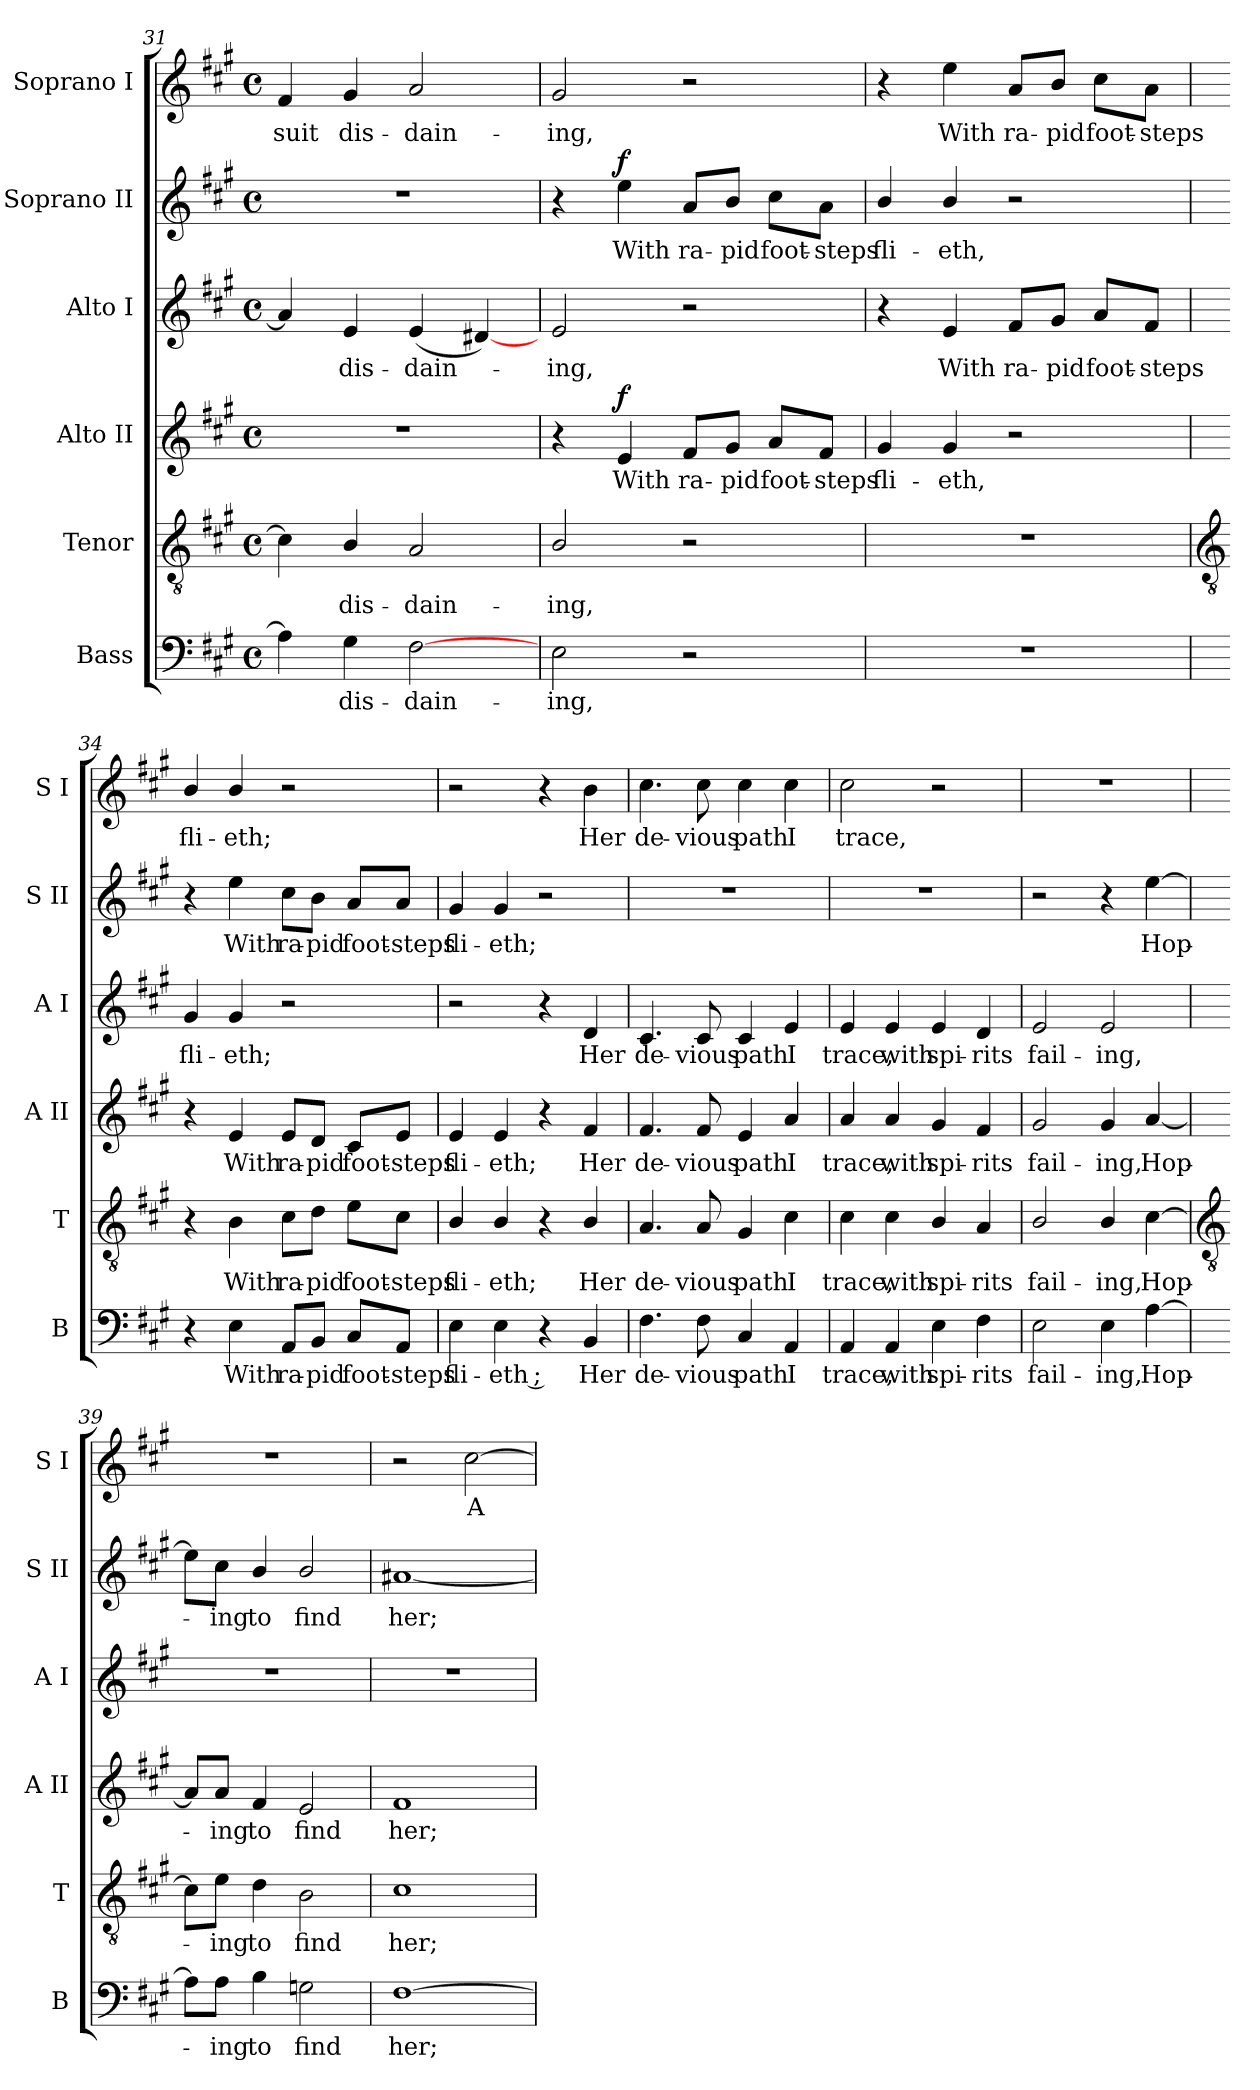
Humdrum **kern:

**kern	**text	**kern	**text	**kern	**text	**dynam	**kern	**text	**kern	**text	**dynam	**kern	**text
*part6	*part6	*part5	*part5	*part4	*part4	*part4	*part3	*part3	*part2	*part2	*part2	*part1	*part1
*staff6	*staff6	*staff5	*staff5	*staff4	*staff4	*staff4	*staff3	*staff3	*staff2	*staff2	*staff2	*staff1	*staff1
*I"Bass	*	*I"Tenor	*	*I"Alto II	*	*	*I"Alto I	*	*I"Soprano II	*	*	*I"Soprano I	*
*I'B	*	*I'T	*	*I'A II	*	*	*I'A I	*	*I'S II	*	*	*I'S I	*
*clefF4	*	*clefGv2	*	*clefG2	*	*	*clefG2	*	*clefG2	*	*	*clefG2	*
*k[f#c#g#]	*	*k[f#c#g#]	*	*k[f#c#g#]	*	*	*k[f#c#g#]	*	*k[f#c#g#]	*	*	*k[f#c#g#]	*
*A:	*	*A:	*	*A:	*	*	*A:	*	*A:	*	*	*A:	*
*M4/4	*	*M4/4	*	*M4/4	*	*	*M4/4	*	*M4/4	*	*	*M4/4	*
*met(c)	*	*met(c)	*	*met(c)	*	*	*met(c)	*	*met(c)	*	*	*met(c)	*
=31	=31	=31	=31	=31	=31	=31	=31	=31	=31	=31	=31	=31	=31
!	!	!	!	!	!	!	!	!	!	!	!	!	!LO:LY:b
4A]	.	4c#]	.	1r	.	.	4a]	.	1r	.	.	4f#	suit
!	!LO:LY:b	!	!LO:LY:b	!	!	!	!	!LO:LY:b	!	!	!	!	!LO:LY:b
4G#	dis-	4B/	dis-	.	.	.	4e	dis-	.	.	.	4g#	dis-
!	!LO:LY:b	!	!LO:LY:b	!	!	!	!	!LO:LY:b	!	!	!	!	!LO:LY:b
[2F#	-dain-	2A	-dain-	.	.	.	(<4e	-dain-	.	.	.	2a	-dain-
.	.	.	.	.	.	.	[4d#X)	.	.	.	.	.	.
=32	=32	=32	=32	=32	=32	=32	=32	=32	=32	=32	=32	=32	=32
!	!LO:LY:b	!	!LO:LY:b	!	!	!	!	!LO:LY:b	!	!	!	!	!LO:LY:b
2E	-ing,	2B/	-ing,	4r	.	.	2e	ing,	4r	.	.	2g#	-ing,
!	!	!	!	!	!LO:LY:b	!LO:DY:b	!	!	!	!LO:LY:b	!LO:DY:b	!	!
.	.	.	.	4e	With	f	.	.	4ee	With	f	.	.
!	!	!	!	!	!LO:LY:b	!	!	!	!	!LO:LY:b	!	!	!
2r	.	2r	.	8f#/L	ra-	.	2r	.	8a/L	ra-	.	2r	.
!	!	!	!	!	!LO:LY:b	!	!	!	!	!LO:LY:b	!	!	!
.	.	.	.	8g#/J	-pid	.	.	.	8b/J	-pid	.	.	.
!	!	!	!	!	!LO:LY:b	!	!	!	!	!LO:LY:b	!	!	!
.	.	.	.	8a/L	foot-	.	.	.	8cc#\L	foot-	.	.	.
!	!	!	!	!	!LO:LY:b	!	!	!	!	!LO:LY:b	!	!	!
.	.	.	.	8f#/J	-steps	.	.	.	8a\J	-steps	.	.	.
=33	=33	=33	=33	=33	=33	=33	=33	=33	=33	=33	=33	=33	=33
!	!	!	!	!	!LO:LY:b	!	!	!	!	!LO:LY:b	!	!	!
1r	.	1r	.	4g#	fli-	.	4r	.	4b/	fli-	.	4r	.
!	!	!	!	!	!LO:LY:b	!	!	!LO:LY:b	!	!LO:LY:b	!	!	!LO:LY:b
.	.	.	.	4g#	-eth,	.	4e	With	4b/	-eth,	.	4ee	With
!	!	!	!	!	!	!	!	!LO:LY:b	!	!	!	!	!LO:LY:b
.	.	.	.	2r	.	.	8f#/L	ra-	2r	.	.	8a/L	ra-
!	!	!	!	!	!	!	!	!LO:LY:b	!	!	!	!	!LO:LY:b
.	.	.	.	.	.	.	8g#/J	-pid	.	.	.	8b/J	-pid
!	!	!	!	!	!	!	!	!LO:LY:b	!	!	!	!	!LO:LY:b
.	.	.	.	.	.	.	8a/L	foot-	.	.	.	8cc#\L	foot-
!	!	!	!	!	!	!	!	!LO:LY:b	!	!	!	!	!LO:LY:b
.	.	.	.	.	.	.	8f#/J	-steps	.	.	.	8a\J	-steps
!!LO:LB:g=z
=34	=34	=34	=34	=34	=34	=34	=34	=34	=34	=34	=34	=34	=34
*	*	*clefGv2	*	*	*	*	*	*	*	*	*	*	*
!	!	!	!	!	!	!	!	!LO:LY:b	!	!	!	!	!LO:LY:b
4r	.	4r	.	4r	.	.	4g#	fli-	4r	.	.	4b/	fli-
!	!LO:LY:b	!	!LO:LY:b	!	!LO:LY:b	!	!	!LO:LY:b	!	!LO:LY:b	!	!	!LO:LY:b
4E	With	4B	With	4e	With	.	4g#	-eth;	4ee	With	.	4b/	-eth;
!	!LO:LY:b	!	!LO:LY:b	!	!LO:LY:b	!	!	!	!	!LO:LY:b	!	!	!
8AA/L	ra-	8c#\L	ra-	8e/L	ra-	.	2r	.	8cc#\L	ra-	.	2r	.
!	!LO:LY:b	!	!LO:LY:b	!	!LO:LY:b	!	!	!	!	!LO:LY:b	!	!	!
8BB/J	-pid	8d\J	-pid	8d/J	-pid	.	.	.	8b\J	-pid	.	.	.
!	!LO:LY:b	!	!LO:LY:b	!	!LO:LY:b	!	!	!	!	!LO:LY:b	!	!	!
8C#/L	foot-	8e\L	foot-	8c#/L	foot-	.	.	.	8a/L	foot-	.	.	.
!	!LO:LY:b	!	!LO:LY:b	!	!LO:LY:b	!	!	!	!	!LO:LY:b	!	!	!
8AA/J	-steps	8c#\J	-steps	8e/J	-steps	.	.	.	8a/J	-steps	.	.	.
=35	=35	=35	=35	=35	=35	=35	=35	=35	=35	=35	=35	=35	=35
!	!LO:LY:b	!	!LO:LY:b	!	!LO:LY:b	!	!	!	!	!LO:LY:b	!	!	!
4E	fli-	4B/	fli-	4e	fli-	.	2r	.	4g#	fli-	.	2r	.
!	!LO:LY:b	!	!LO:LY:b	!	!LO:LY:b	!	!	!	!	!LO:LY:b	!	!	!
4E	-eth ;	4B/	-eth;	4e	-eth;	.	.	.	4g#	-eth;	.	.	.
4r	.	4r	.	4r	.	.	4r	.	2r	.	.	4r	.
!	!LO:LY:b	!	!LO:LY:b	!	!LO:LY:b	!	!	!LO:LY:b	!	!	!	!	!LO:LY:b
4BB	Her	4B/	Her	4f#	Her	.	4d	Her	.	.	.	4b	Her
=36	=36	=36	=36	=36	=36	=36	=36	=36	=36	=36	=36	=36	=36
!	!LO:LY:b	!	!LO:LY:b	!	!LO:LY:b	!	!	!LO:LY:b	!	!	!	!	!LO:LY:b
4.F#	de-	4.A	de-	4.f#	de-	.	4.c#	de-	1r	.	.	4.cc#	de-
!	!LO:LY:b	!	!LO:LY:b	!	!LO:LY:b	!	!	!LO:LY:b	!	!	!	!	!LO:LY:b
8F#	-vious	8A	-vious	8f#	-vious	.	8c#	-vious	.	.	.	8cc#	-vious
!	!LO:LY:b	!	!LO:LY:b	!	!LO:LY:b	!	!	!LO:LY:b	!	!	!	!	!LO:LY:b
4C#	path	4G#	path	4e	path	.	4c#	path	.	.	.	4cc#	path
!	!LO:LY:b	!	!LO:LY:b	!	!LO:LY:b	!	!	!LO:LY:b	!	!	!	!	!LO:LY:b
4AA	I	4c#	I	4a	I	.	4e	I	.	.	.	4cc#	I
=37	=37	=37	=37	=37	=37	=37	=37	=37	=37	=37	=37	=37	=37
!	!LO:LY:b	!	!LO:LY:b	!	!LO:LY:b	!	!	!LO:LY:b	!	!	!	!	!LO:LY:b
4AA	trace,	4c#	trace,	4a	trace,	.	4e	trace,	1r	.	.	2cc#	trace,
!	!LO:LY:b	!	!LO:LY:b	!	!LO:LY:b	!	!	!LO:LY:b	!	!	!	!	!
4AA	with	4c#	with	4a	with	.	4e	with	.	.	.	.	.
!	!LO:LY:b	!	!LO:LY:b	!	!LO:LY:b	!	!	!LO:LY:b	!	!	!	!	!
4E	spi-	4B/	spi-	4g#	spi-	.	4e	spi-	.	.	.	2r	.
!	!LO:LY:b	!	!LO:LY:b	!	!LO:LY:b	!	!	!LO:LY:b	!	!	!	!	!
4F#	-rits	4A	-rits	4f#	-rits	.	4d	-rits	.	.	.	.	.
=38	=38	=38	=38	=38	=38	=38	=38	=38	=38	=38	=38	=38	=38
!	!LO:LY:b	!	!LO:LY:b	!	!LO:LY:b	!	!	!LO:LY:b	!	!	!	!	!
2E	fail-	2B/	fail-	2g#	fail-	.	2e	fail-	2r	.	.	1r	.
!	!LO:LY:b	!	!LO:LY:b	!	!LO:LY:b	!	!	!LO:LY:b	!	!	!	!	!
4E	-ing,	4B/	-ing,	4g#	-ing,	.	2e	-ing,	4r	.	.	.	.
!	!LO:LY:b	!	!LO:LY:b	!	!LO:LY:b	!	!	!	!	!LO:LY:b	!	!	!
[4A	Hop-	[4c#	Hop-	[4a	Hop-	.	.	.	[4ee	Hop-	.	.	.
!!LO:LB:g=z
=39	=39	=39	=39	=39	=39	=39	=39	=39	=39	=39	=39	=39	=39
*	*	*clefGv2	*	*	*	*	*	*	*	*	*	*	*
8A\L]	.	8c#\L]	.	8a/L]	.	.	1r	.	8ee\L]	.	.	1r	.
!	!LO:LY:b	!	!LO:LY:b	!	!LO:LY:b	!	!	!	!	!LO:LY:b	!	!	!
8A\J	ing	8e\J	ing	8a/J	ing	.	.	.	8cc#\J	ing	.	.	.
!	!LO:LY:b	!	!LO:LY:b	!	!LO:LY:b	!	!	!	!	!LO:LY:b	!	!	!
4B	to	4d	to	4f#	to	.	.	.	4b/	to	.	.	.
!	!LO:LY:b	!	!LO:LY:b	!	!LO:LY:b	!	!	!	!	!LO:LY:b	!	!	!
2Gn	find	2B	find	2e	find	.	.	.	2b/	find	.	.	.
=40	=40	=40	=40	=40	=40	=40	=40	=40	=40	=40	=40	=40	=40
!	!LO:LY:b	!	!LO:LY:b	!	!LO:LY:b	!	!	!	!	!LO:LY:b	!	!	!
[1F#	her;	1c#	her;	1f#	her;	.	1r	.	[1a#X	her;	.	2r	.
!	!	!	!	!	!	!	!	!	!	!	!	!	!LO:LY:b
.	.	.	.	.	.	.	.	.	.	.	.	[2cc#	A-
=	=	=	=	=	=	=	=	=	=	=	=	=	=
*-	*-	*-	*-	*-	*-	*-	*-	*-	*-	*-	*-	*-	*-
